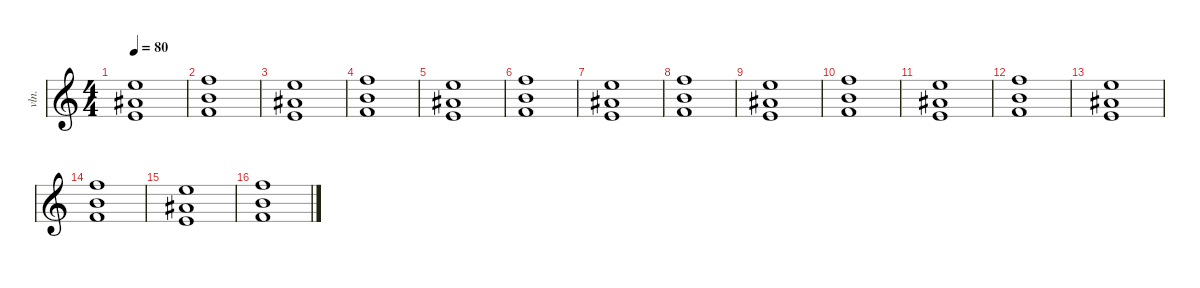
\defaultSystemsLayout 4
\hideDynamics
\bracketExtendMode nobrackets
\otherSystemsTrackNameOrientation horizontal
\track ("Strings" "vln.") {instrument stringensemble1}
\staff {score}
\tuning (E4 B3 G3 D3 A2 E2)
\ts (4 4)
\tempo 80
\clef g2
\ks c
(12.1 11.2{acc #} 9.3).1{dy f beam Up} |
(13.1 12.2 10.3).1{beam Down} |
(12.1 11.2{acc #} 9.3).1{beam Up} |
(13.1 12.2 10.3).1{beam Down} |
(12.1 11.2{acc #} 9.3).1{beam Up} |
(13.1 12.2 10.3).1{beam Down} |
(12.1 11.2{acc #} 9.3).1{beam Up} |
(13.1 12.2 10.3).1{beam Down} |
(12.1 11.2{acc #} 9.3).1{beam Up} |
(13.1 12.2 10.3).1{beam Down} |
(12.1 11.2{acc #} 9.3).1{beam Up} |
(13.1 12.2 10.3).1{beam Down} |
(12.1 11.2{acc #} 9.3).1{beam Up} |
(13.1 12.2 10.3).1{beam Down} |
(12.1 11.2{acc #} 9.3).1{beam Up} |
(13.1 12.2 10.3).1{beam Down}
